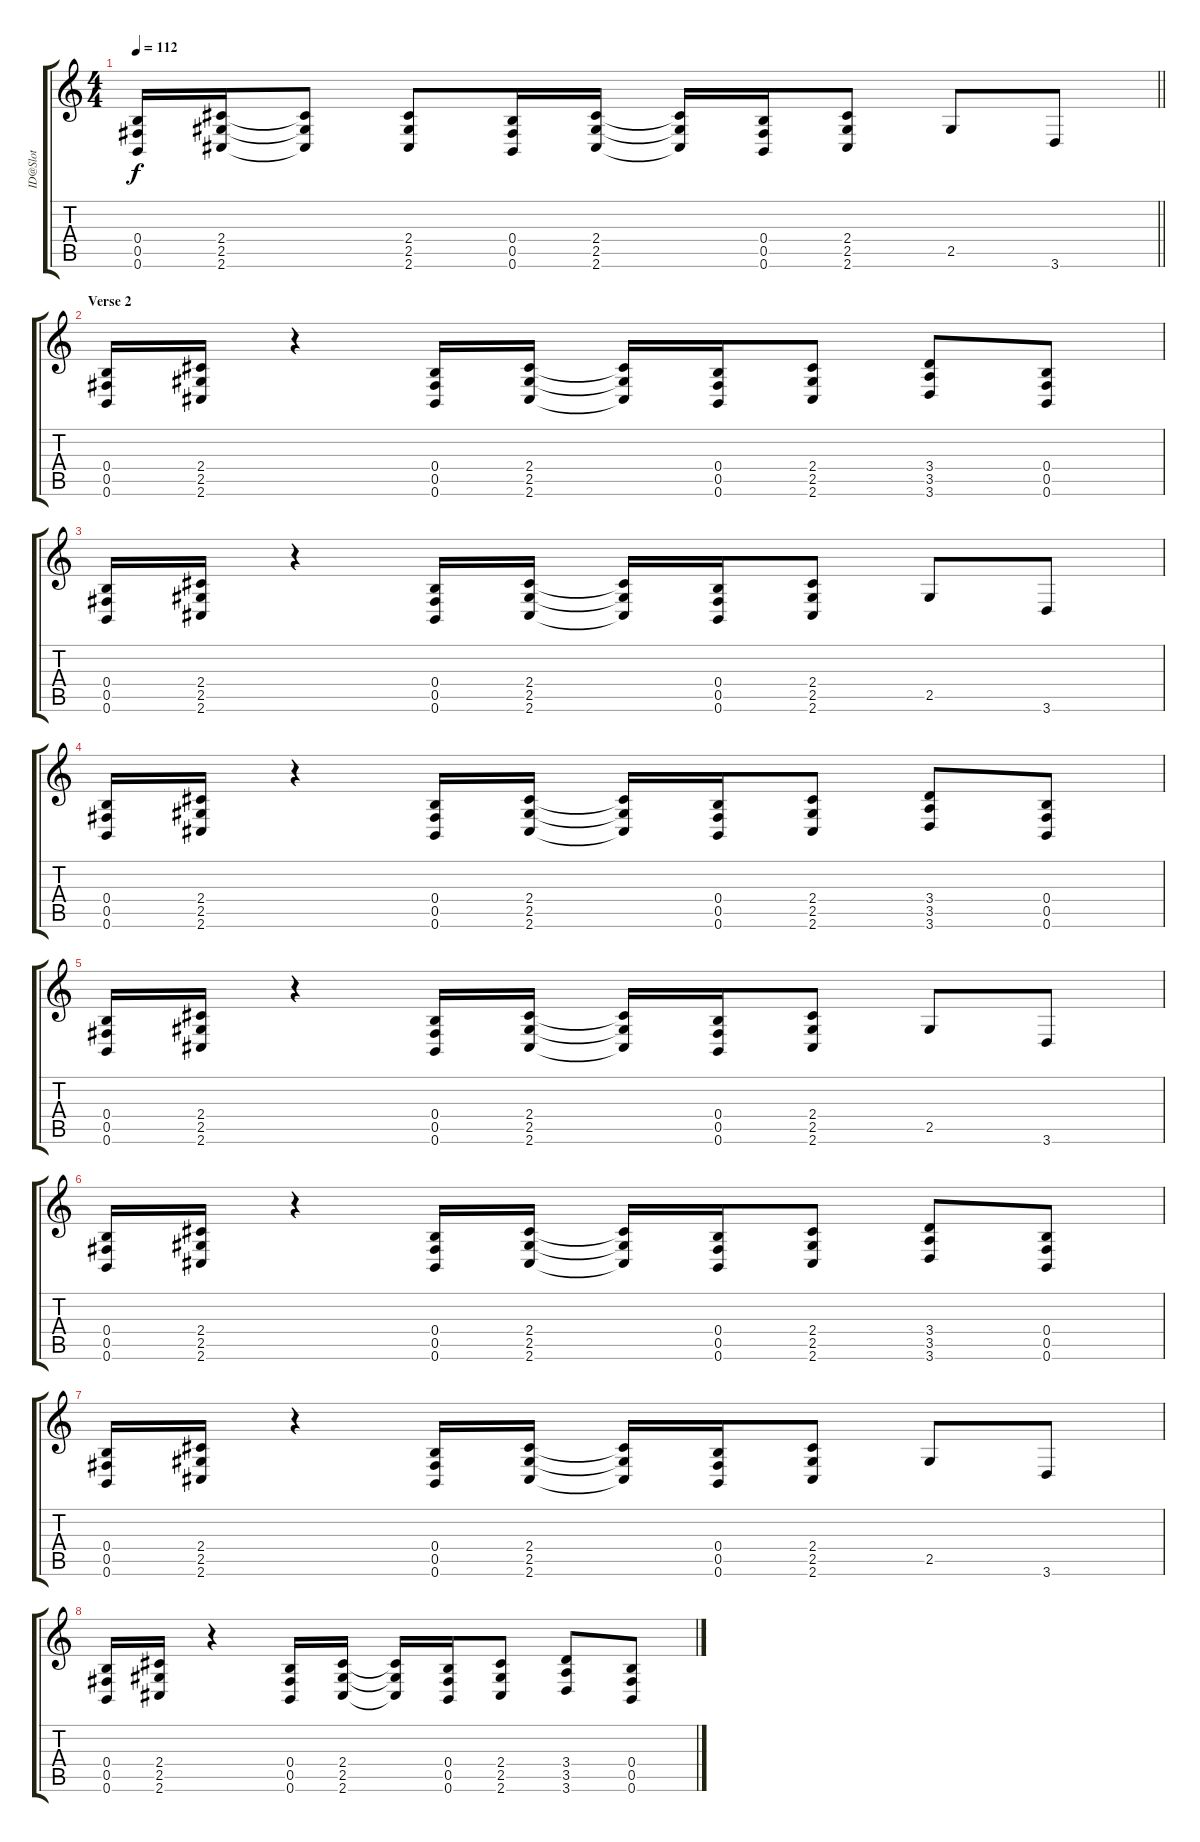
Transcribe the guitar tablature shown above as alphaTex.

\track ("ID@Slot" "ID@Slot") {instrument distortionguitar}
\staff {score tabs}
\tuning (Db4 Ab3 E3 B2 Gb2 B1) {hide}
\ts (4 4)
\tempo 112
\clef g2
\barLineRight lightlight
\ks c
(0.4 0.5 0.6).16{dy f} (2.4 2.5 2.6).16 (2.4{t} 2.5{t} 2.6{t}).8 (2.4 2.5 2.6).8 (0.4 0.5 0.6).16 (2.4 2.5 2.6).16 (2.4{t} 2.5{t} 2.6{t}).16 (0.4 0.5 0.6).16 (2.4 2.5 2.6).8 2.5.8 3.6.8 |
\section ("" "Verse 2")
(0.4 0.5 0.6).16 (2.4 2.5 2.6).16 r.4 (0.4 0.5 0.6).16 (2.4 2.5 2.6).16 (2.4{t} 2.5{t} 2.6{t}).16 (0.4 0.5 0.6).16 (2.4 2.5 2.6).8 (3.4 3.5 3.6).8 (0.4 0.5 0.6).8 |
(0.4 0.5 0.6).16 (2.4 2.5 2.6).16 r.4 (0.4 0.5 0.6).16 (2.4 2.5 2.6).16 (2.4{t} 2.5{t} 2.6{t}).16 (0.4 0.5 0.6).16 (2.4 2.5 2.6).8 2.5.8 3.6.8 |
(0.4 0.5 0.6).16 (2.4 2.5 2.6).16 r.4 (0.4 0.5 0.6).16 (2.4 2.5 2.6).16 (2.4{t} 2.5{t} 2.6{t}).16 (0.4 0.5 0.6).16 (2.4 2.5 2.6).8 (3.4 3.5 3.6).8 (0.4 0.5 0.6).8 |
(0.4 0.5 0.6).16 (2.4 2.5 2.6).16 r.4 (0.4 0.5 0.6).16 (2.4 2.5 2.6).16 (2.4{t} 2.5{t} 2.6{t}).16 (0.4 0.5 0.6).16 (2.4 2.5 2.6).8 2.5.8 3.6.8 |
(0.4 0.5 0.6).16 (2.4 2.5 2.6).16 r.4 (0.4 0.5 0.6).16 (2.4 2.5 2.6).16 (2.4{t} 2.5{t} 2.6{t}).16 (0.4 0.5 0.6).16 (2.4 2.5 2.6).8 (3.4 3.5 3.6).8 (0.4 0.5 0.6).8 |
(0.4 0.5 0.6).16 (2.4 2.5 2.6).16 r.4 (0.4 0.5 0.6).16 (2.4 2.5 2.6).16 (2.4{t} 2.5{t} 2.6{t}).16 (0.4 0.5 0.6).16 (2.4 2.5 2.6).8 2.5.8 3.6.8 |
(0.4 0.5 0.6).16 (2.4 2.5 2.6).16 r.4 (0.4 0.5 0.6).16 (2.4 2.5 2.6).16 (2.4{t} 2.5{t} 2.6{t}).16 (0.4 0.5 0.6).16 (2.4 2.5 2.6).8 (3.4 3.5 3.6).8 (0.4 0.5 0.6).8
